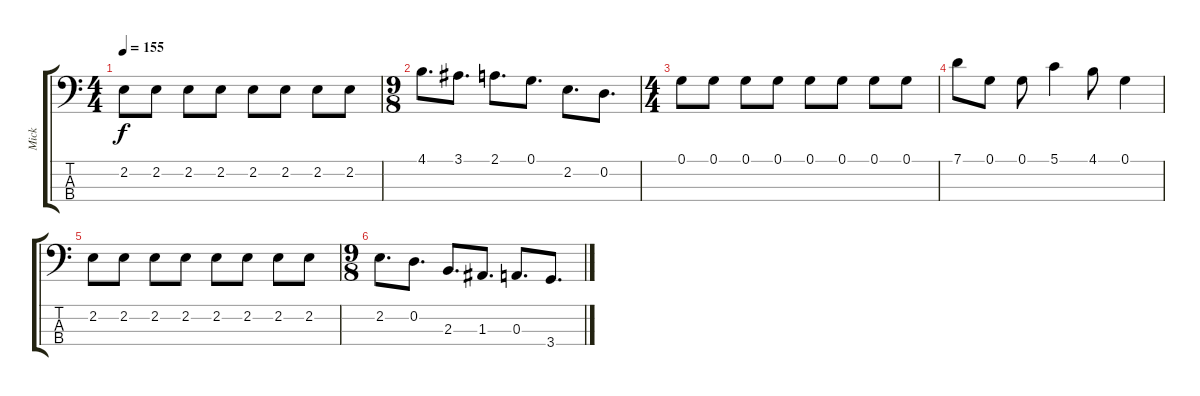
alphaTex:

\track ("Mick" "Mick") {instrument electricbassfinger}
\staff {score tabs}
\tuning (G2 D2 A1 E1) {hide}
\ts (4 4)
\tempo 155
\clef f4
\ks c
2.2.8{dy f} 2.2.8 2.2.8 2.2.8 2.2.8 2.2.8 2.2.8 2.2.8 |
\ts (9 8)
4.1.8{d} 3.1.8{d} 2.1.8{d} 0.1.8{d} 2.2.8{d} 0.2.8{d} |
\ts (4 4)
0.1.8 0.1.8 0.1.8 0.1.8 0.1.8 0.1.8 0.1.8 0.1.8 |
7.1.8 0.1.8 0.1.8 5.1.4 4.1.8 0.1.4 |
2.2.8 2.2.8 2.2.8 2.2.8 2.2.8 2.2.8 2.2.8 2.2.8 |
\ts (9 8)
2.2.8{d} 0.2.8{d} 2.3.8{d} 1.3.8{d} 0.3.8{d} 3.4.8{d}
